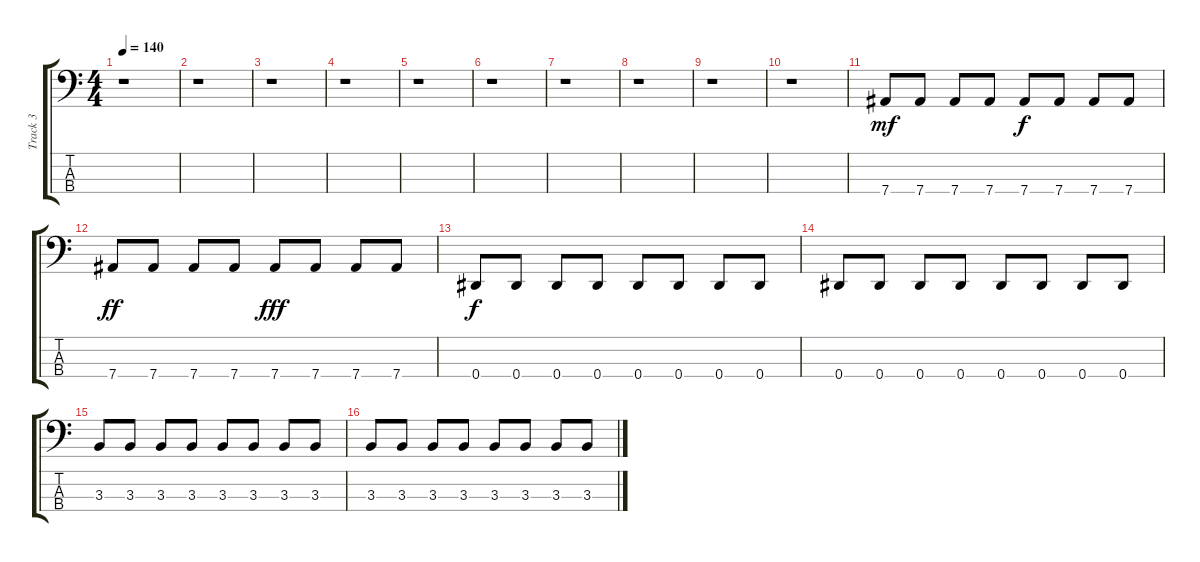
\track ("Track 3" "Track 3") {instrument electricbassfinger}
\staff {score tabs}
\tuning (Gb2 Db2 Ab1 Eb1) {hide}
\ts (4 4)
\tempo 140
\clef f4
\ks c
r.1{dy f} |
r.1 |
r.1 |
r.1 |
r.1 |
r.1 |
r.1 |
r.1 |
r.1 |
r.1 |
7.4.8{dy mf} 7.4.8 7.4.8 7.4.8 7.4.8{dy f} 7.4.8 7.4.8 7.4.8 |
7.4.8{dy ff} 7.4.8 7.4.8 7.4.8 7.4.8{dy fff} 7.4.8 7.4.8 7.4.8 |
0.4.8{dy f} 0.4.8 0.4.8 0.4.8 0.4.8 0.4.8 0.4.8 0.4.8 |
0.4.8 0.4.8 0.4.8 0.4.8 0.4.8 0.4.8 0.4.8 0.4.8 |
3.3.8 3.3.8 3.3.8 3.3.8 3.3.8 3.3.8 3.3.8 3.3.8 |
3.3.8 3.3.8 3.3.8 3.3.8 3.3.8 3.3.8 3.3.8 3.3.8
